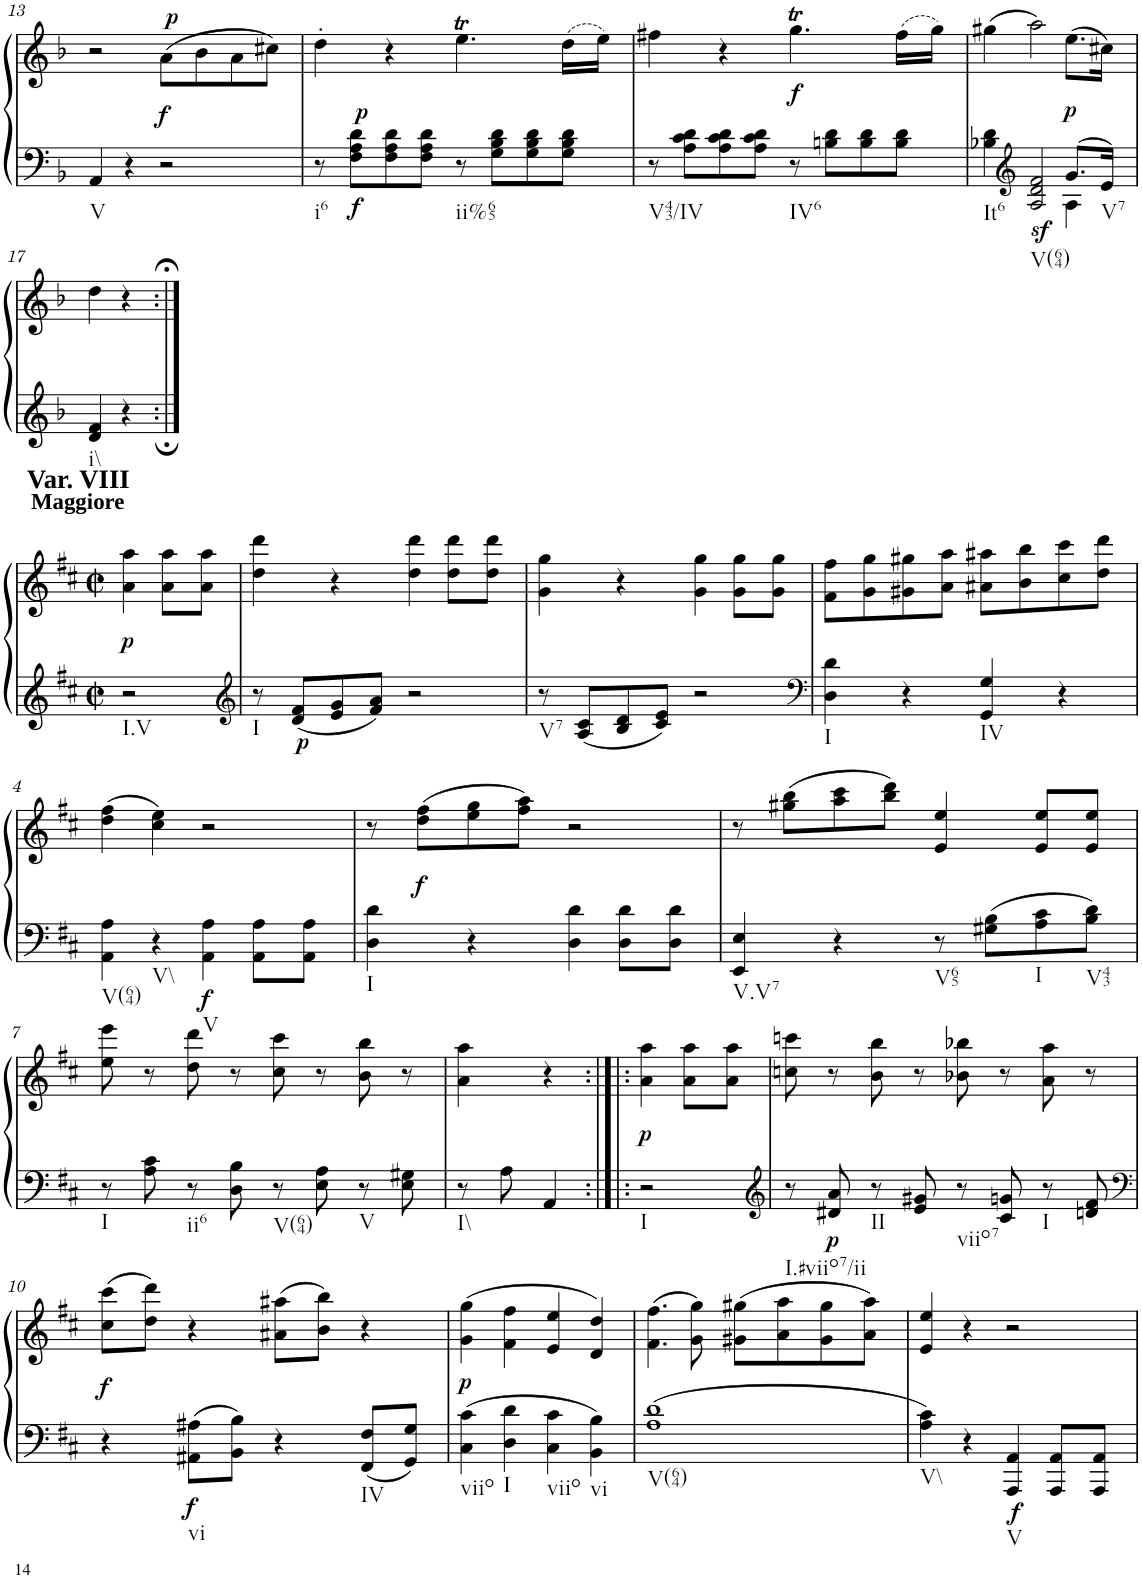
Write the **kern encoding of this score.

**kern	**kern	**dynam
*part1	*part1	*part1
*staff2	*staff1	*staff1/2
*I"unbenannt2	*	*
!!LO:PB:g=z
*clefF4	*clefG2	*
*k[b-]	*k[b-]	*
*M2/2	*M2/2	*
*met(c|)	*met(c|)	*
=13	=13	=13
!LO:TX:b:t=V	!	!
4AA/	2r	.
4r	.	.
!	!	!LO:DY:b
!	!	!LO:DY:n=1:a
2r	(8a\L	f p
.	8b-\	.
.	8a\	.
.	8cc#X\J)	.
=14	=14	=14
!LO:TX:b:t=i6	!	!
8r	4dd'\	.
!	!	!LO:DY:b=2
!	!	!LO:DY:n=1:a=2
8F\ 8A\ 8d\L	.	f p
8F\ 8A\ 8d\	4r	.
8F\ 8A\ 8d\J	.	.
!LO:TX:b:t=ii%65	!	!
8r	4.eet\	.
8G\ 8B-\ 8d\L	.	.
8G\ 8B-\ 8d\	.	.
8G\ 8B-\ 8d\J	(16dd\LL	.
.	16ee\JJ)	.
=15	=15	=15
!LO:TX:b:t=V43/IV	!	!
8r	4ff#X\	.
8A\ 8c\ 8d\L	.	.
8A\ 8c\ 8d\	4r	.
8A\ 8c\ 8d\J	.	.
!LO:TX:b:t=IV6	!	!
!	!	!LO:DY:b
8r	4.ggT\	f
8Bn\ 8d\L	.	.
8B\ 8d\	.	.
8B\ 8d\J	(16ff#\LL	.
.	16gg\JJ)	.
=16	=16	=16
*^	*	*
!LO:TX:b:t=It6	!	!	!
4B-X\ 4d\	2.ryy	(4gg#X\	.
*clefG2	*	*	*
!LO:TX:b:t=V(64)	!	!	!
!	!	!	!LO:DY:b=2
2A/ 2d/ 2f/	.	2aa\)	sf
!	!	!	!LO:DY:b
8.g/L	4A\	(8.ee\L	p
!LO:TX:b:t=V7	!	!	!
16e/Jk	.	16cc#X\Jk)	.
*v	*v	*	*
!!LO:LB:g=z
=17	=17	=17
!LO:TX:b:t=i\\	!	!
4d/ 4f/	4dd\	.
4r	4r	.
!!LO:LB:g=z
=:|!	=:|!	=:|!
*clefF4	*clefG2	*
*k[f#c#]	*k[f#c#]	*
*M2/2	*M2/2	*
*met(c|)	*met(c|)	*
!	!LO:TX:a:B:t=Maggiore	!
!	!LO:TX:a:B:t=Var. VIII	!
!LO:TX:b:t=I.V	!	!
!	!	!LO:DY:b
2r	4a\ 4aa\	p
.	8a\ 8aa\L	.
.	8a\ 8aa\J	.
=1	=1	=1
*clefG2	*	*
!LO:TX:b:t=I	!	!
8r	4dd\ 4ddd\	.
!	!	!LO:DY:b=2
8d/ 8f#/L	.	p
8e/ 8g/	4r	.
8f#/ 8a/J	.	.
2r	4dd\ 4ddd\	.
.	8dd\ 8ddd\L	.
.	8dd\ 8ddd\J	.
=2	=2	=2
!LO:TX:b:t=V7	!	!
8r	4g\ 4gg\	.
8A/ 8c#/L	.	.
8B/ 8d/	4r	.
8c#/ 8e/J	.	.
2r	4g\ 4gg\	.
.	8g\ 8gg\L	.
.	8g\ 8gg\J	.
=3	=3	=3
*clefF4	*	*
!LO:TX:b:t=I	!	!
4D\ 4d\	8f#\ 8ff#\L	.
.	8g\ 8gg\	.
4r	8g#X\ 8gg#X\	.
.	8a\ 8aa\J	.
!LO:TX:b:t=IV	!	!
4GG/ 4G/	8a#X\ 8aa#X\L	.
.	8b\ 8bb\	.
4r	8cc#\ 8ccc#\	.
.	8dd\ 8ddd\J	.
!!LO:LB:g=z
=4	=4	=4
!LO:TX:b:t=V(64)	!	!
4AA\ 4A\	(4dd\ 4ff#\	.
!LO:TX:b:t=V\\	!	!
4r	4cc#\ 4ee\)	.
!LO:TX:b:t=V	!	!
!	!	!LO:DY:b=2
4AA\ 4A\	2r	f
8AA\ 8A\L	.	.
8AA\ 8A\J	.	.
=5	=5	=5
!LO:TX:b:t=I	!	!
4D\ 4d\	8r	.
!	!	!LO:DY:b
.	(8dd\ 8ff#\L	f
4r	8ee\ 8gg\	.
.	8ff#\ 8aa\J)	.
4D\ 4d\	2r	.
8D\ 8d\L	.	.
8D\ 8d\J	.	.
=6	=6	=6
!LO:TX:b:t=V.V7	!	!
4EE/ 4E/	8r	.
.	(8gg#X\ 8bb\L	.
4r	8aa\ 8ccc#\	.
.	8bb\ 8ddd\J)	.
!LO:TX:b:t=V65	!	!
8r	4e/ 4ee/	.
8G#X\ 8B\L	.	.
!LO:TX:b:t=I	!	!
8A\ 8c#\	8e/ 8ee/L	.
!LO:TX:b:t=V43	!	!
8B\ 8d\J	8e/ 8ee/J	.
!!LO:LB:g=z
=7	=7	=7
!LO:TX:b:t=I	!	!
8r	8ee\ 8eee\	.
8A\ 8c#\	8r	.
!LO:TX:b:t=ii6	!	!
8r	8dd\ 8ddd\	.
8D\ 8B\	8r	.
!LO:TX:b:t=V(64)	!	!
8r	8cc#\ 8ccc#\	.
8E\ 8A\	8r	.
!LO:TX:b:t=V	!	!
8r	8b\ 8bb\	.
8E\ 8G#X\	8r	.
=8	=8	=8
!LO:TX:b:t=I\\	!	!
8r	4a\ 4aa\	.
8A\	.	.
4AA/	4r	.
=8X1:|!|:	=8X1:|!|:	=8X1:|!|:
!LO:TX:b:t=I	!	!
!	!	!LO:DY:b
2r	4a\ 4aa\	p
.	8a\ 8aa\L	.
.	8a\ 8aa\J	.
=9	=9	=9
*clefG2	*	*
!LO:TX:b:t=I.#viio7/ii	!	!
8r	8ccn\ 8cccn\	.
!	!	!LO:DY:b=2
8d#X/ 8a/	8r	p
!LO:TX:b:t=II	!	!
8r	8b\ 8bb\	.
8e/ 8g#X/	8r	.
!LO:TX:b:t=viio7	!	!
8r	8b-X\ 8bb-X\	.
8c#/ 8gn/	8r	.
!LO:TX:b:t=I	!	!
8r	8a\ 8aa\	.
8dn/ 8f#/	8r	.
!!LO:LB:g=z
=10	=10	=10
*clefF4	*	*
!	!	!LO:DY:b
4r	(8cc#\ 8ccc#\L	f
.	8dd\ 8ddd\J)	.
!LO:TX:b:t=vi	!	!
!	!	!LO:DY:b=2
8AA#X\ 8A#X\L	4r	f
8BB\ 8B\J	.	.
4r	(8a#X\ 8aa#X\L	.
.	8b\ 8bb\J)	.
!LO:TX:b:t=IV	!	!
8FF#/ 8F#/L	4r	.
8GG/ 8G/J	.	.
=11	=11	=11
!LO:TX:b:t=viio	!	!
!	!	!LO:DY:b
4C#\ 4c#\	(4g\ 4gg\	p
!LO:TX:b:t=I	!	!
4D\ 4d\	4f#\ 4ff#\	.
!LO:TX:b:t=viio	!	!
4C#\ 4c#\	4e/ 4ee/	.
!LO:TX:b:t=vi	!	!
4BB\ 4B\	4d/ 4dd/)	.
=12	=12	=12
*^	*	*
!LO:TX:b:t=V(64)	!	!	!
1d	1A	(4.f#\ 4.ff#\	.
.	.	8g\ 8gg\)	.
.	.	(8g#X\ 8gg#X\L	.
.	.	8a\ 8aa\	.
.	.	8g#\ 8gg#\	.
.	.	8a\ 8aa\J)	.
*v	*v	*	*
=13	=13	=13
!LO:TX:b:t=V\\	!	!
4A\ 4c#\	4e/ 4ee/	.
4r	4r	.
!LO:TX:b:t=V	!	!
!	!	!LO:DY:b=2
4AAA/ 4AA/	2r	f
8AAA/ 8AA/L	.	.
8AAA/ 8AA/J	.	.
=	=	=
*-	*-	*-
